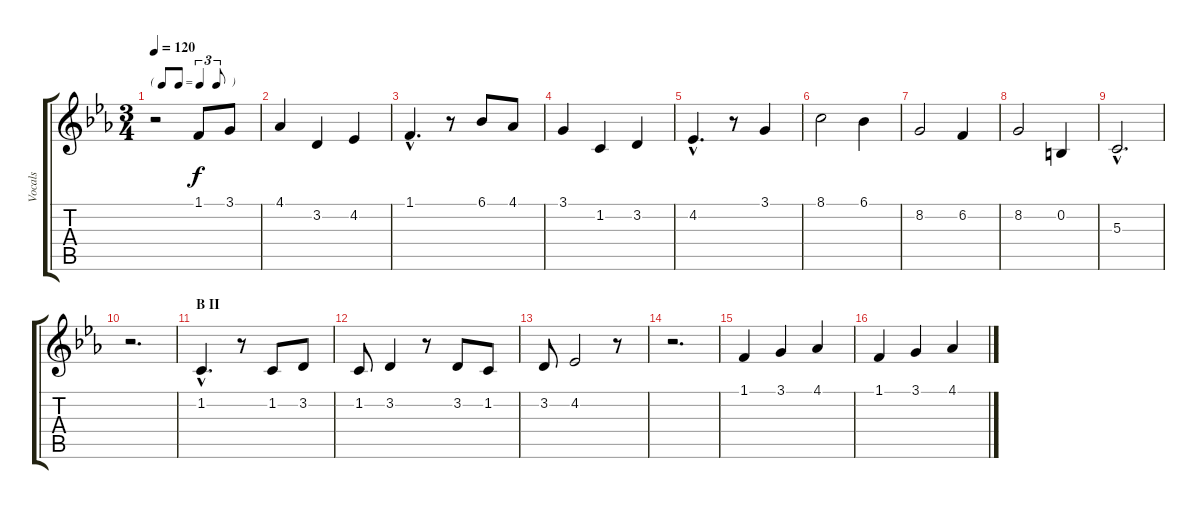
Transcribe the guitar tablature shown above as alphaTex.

\track ("Vocals" "Vocals") {instrument panflute}
\staff {score tabs}
\tuning (E4 B3 G3 D3 A2 E2) {hide}
\ts (3 4)
\tf triplet8th
\tempo 120
\clef g2
\ks cminor
r.2{dy f} 1.1.8 3.1.8 |
4.1.4 3.2.4 4.2.4 |
1.1{hac}.4{d} r.8 6.1.8 4.1.8 |
3.1.4 1.2.4 3.2.4 |
4.2{hac}.4{d} r.8 3.1.4 |
8.1.2 6.1.4 |
8.2.2 6.2.4 |
8.2.2 0.2.4 |
5.3{hac}.2{d} |
r.2{d} |
\section ("" "B II")
1.2{hac}.4{d} r.8 1.2.8 3.2.8 |
1.2.8 3.2.4 r.8 3.2.8 1.2.8 |
3.2.8 4.2.2 r.8 |
r.2{d} |
1.1.4 3.1.4 4.1.4 |
1.1.4 3.1.4 4.1.4
